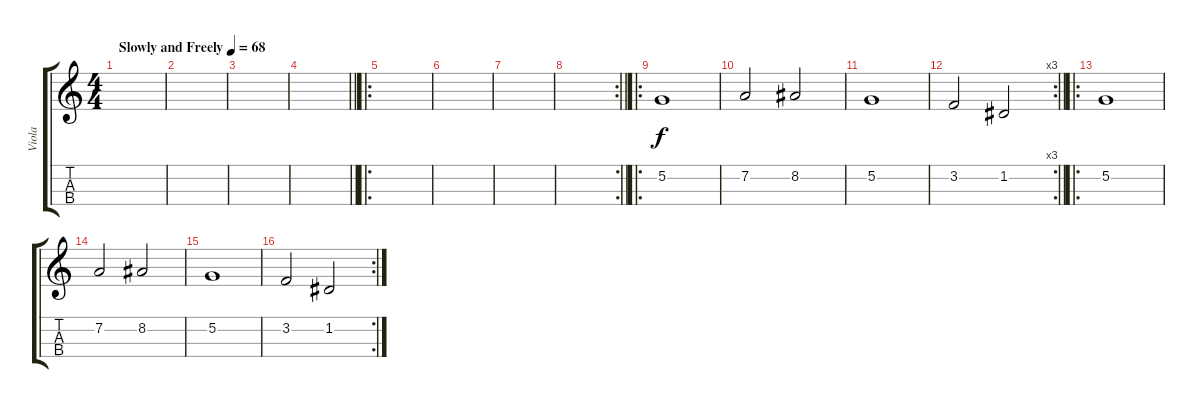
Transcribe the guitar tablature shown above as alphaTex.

\track ("Viola" "Viola") {instrument viola}
\staff {score tabs}
\tuning (A4 D4 G3 C3) {hide}
\ts (4 4)
\tempo (68 "Slowly and Freely")
\clef g2
\ks c
|
|
|
\barLineRight lightlight
|
\ro
\section ("" "")
|
|
|
\rc 2
\barLineRight lightlight
|
\ro
\section ("" "")
5.2.1 |
7.2.2 8.2.2 |
5.2.1 |
\rc 3
\barLineRight lightlight
3.2.2 1.2.2 |
\ro
\section ("" "")
5.2.1 |
7.2.2 8.2.2 |
5.2.1 |
\rc 2
3.2.2 1.2.2
